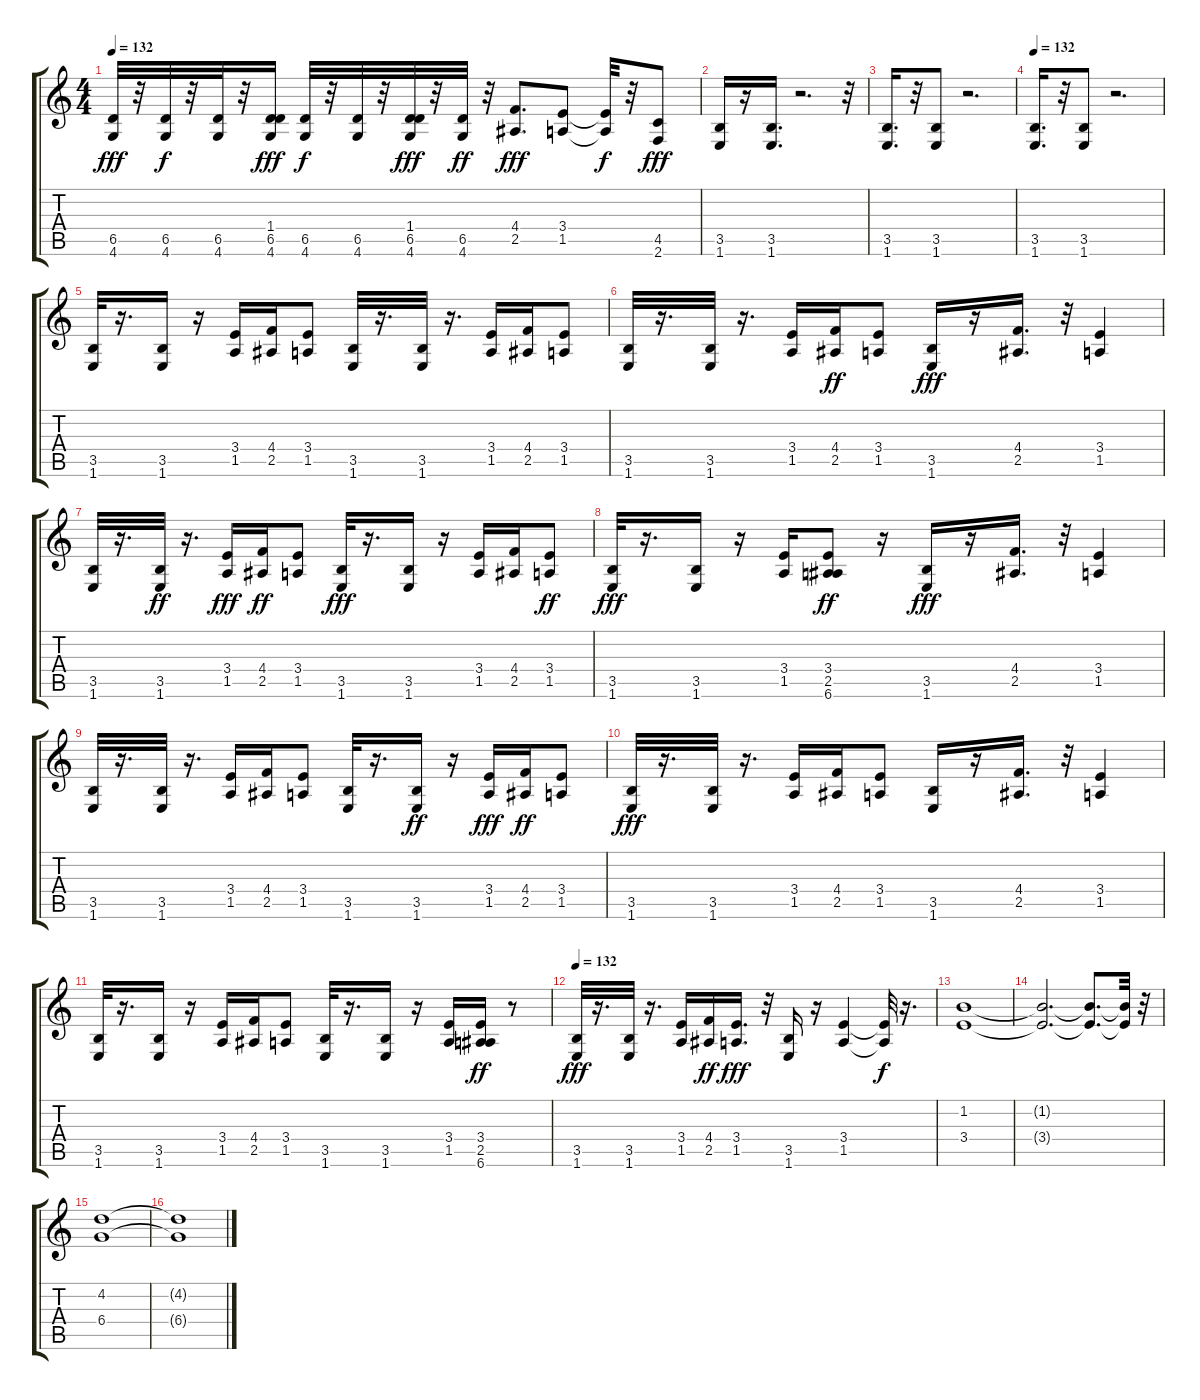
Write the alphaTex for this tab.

\track "" {instrument electricguitarclean}
\staff {score tabs}
\tuning (Eb4 Bb3 Gb3 Db3 Ab2 Eb2) {hide}
\ts (4 4)
\tempo 132
\clef g2
\ks c
(6.5 4.6).32{dy fff} r.32 (6.5 4.6).32{dy f} r.32 (6.5 4.6).32 r.32 (1.4 6.5 4.6).16{dy fff} (6.5 4.6).32{dy f} r.32 (6.5 4.6).32 r.32 (1.4 6.5 4.6).32{dy fff} r.32 (6.5 4.6).32{dy ff} r.32 (4.4 2.5).8{d dy fff} (3.4 1.5).8 (3.4{t} 1.5{t}).32{dy f} r.32 (4.5 2.6).8{dy fff} |
(3.5 1.6).16{volume 8 instrument distortionguitar} r.16 (3.5 1.6).16{d} r.2{d} r.32 |
(3.5 1.6).16{d} r.32 (3.5 1.6).8 r.2{d} |
\tempo 132
(3.5 1.6).16{d} r.32 (3.5 1.6).8 r.2{d} |
(3.5 1.6).32{volume 8 instrument distortionguitar} r.16{d} (3.5 1.6).16 r.16 (3.4 1.5).16 (4.4 2.5).16 (3.4 1.5).8 (3.5 1.6).32 r.16{d} (3.5 1.6).32 r.16{d} (3.4 1.5).16 (4.4 2.5).16 (3.4 1.5).8 |
(3.5 1.6).32 r.16{d} (3.5 1.6).32 r.16{d} (3.4 1.5).16 (4.4 2.5).16{dy ff} (3.4 1.5).8 (3.5 1.6).16{dy fff} r.16 (4.4 2.5).16{d} r.32 (3.4 1.5).4 |
(3.5 1.6).32 r.16{d} (3.5 1.6).32{dy ff} r.16{d} (3.4 1.5).16{dy fff} (4.4 2.5).16{dy ff} (3.4 1.5).8 (3.5 1.6).32{dy fff} r.16{d} (3.5 1.6).16 r.16 (3.4 1.5).16 (4.4 2.5).16 (3.4 1.5).8{dy ff} |
(3.5 1.6).32{dy fff} r.16{d} (3.5 1.6).16 r.16 (3.4 1.5).16 (3.4 2.5 6.6).8{dy ff} r.16 (3.5 1.6).16{dy fff} r.16 (4.4 2.5).16{d} r.32 (3.4 1.5).4 |
(3.5 1.6).32 r.16{d} (3.5 1.6).32 r.16{d} (3.4 1.5).16 (4.4 2.5).16 (3.4 1.5).8 (3.5 1.6).32 r.16{d} (3.5 1.6).16{dy ff} r.16 (3.4 1.5).16{dy fff} (4.4 2.5).16{dy ff} (3.4 1.5).8 |
(3.5 1.6).32{dy fff} r.16{d} (3.5 1.6).32 r.16{d} (3.4 1.5).16 (4.4 2.5).16 (3.4 1.5).8 (3.5 1.6).16 r.16 (4.4 2.5).16{d} r.32 (3.4 1.5).4 |
(3.5 1.6).32 r.16{d} (3.5 1.6).16 r.16 (3.4 1.5).16 (4.4 2.5).16 (3.4 1.5).8 (3.5 1.6).32 r.16{d} (3.5 1.6).16 r.16 (3.4 1.5).16 (3.4 2.5 6.6).16{dy ff} r.8 |
\tempo 132
(3.5 1.6).32{dy fff} r.16{d} (3.5 1.6).32 r.16{d} (3.4 1.5).16 (4.4 2.5).16{dy ff} (3.4 1.5).16{d dy fff} r.32 (3.5 1.6).16 r.16 (3.4 1.5).4 (3.4{t} 1.5{t}).32{dy f} r.16{d} |
(1.2 3.4).1{volume 8 instrument distortionguitar} |
(1.2{t} 3.4{t}).2{d} (1.2{t} 3.4{t}).8{d} (1.2{t} 3.4{t}).32 r.32 |
(4.2 6.4).1 |
(4.2{t} 6.4{t}).1
